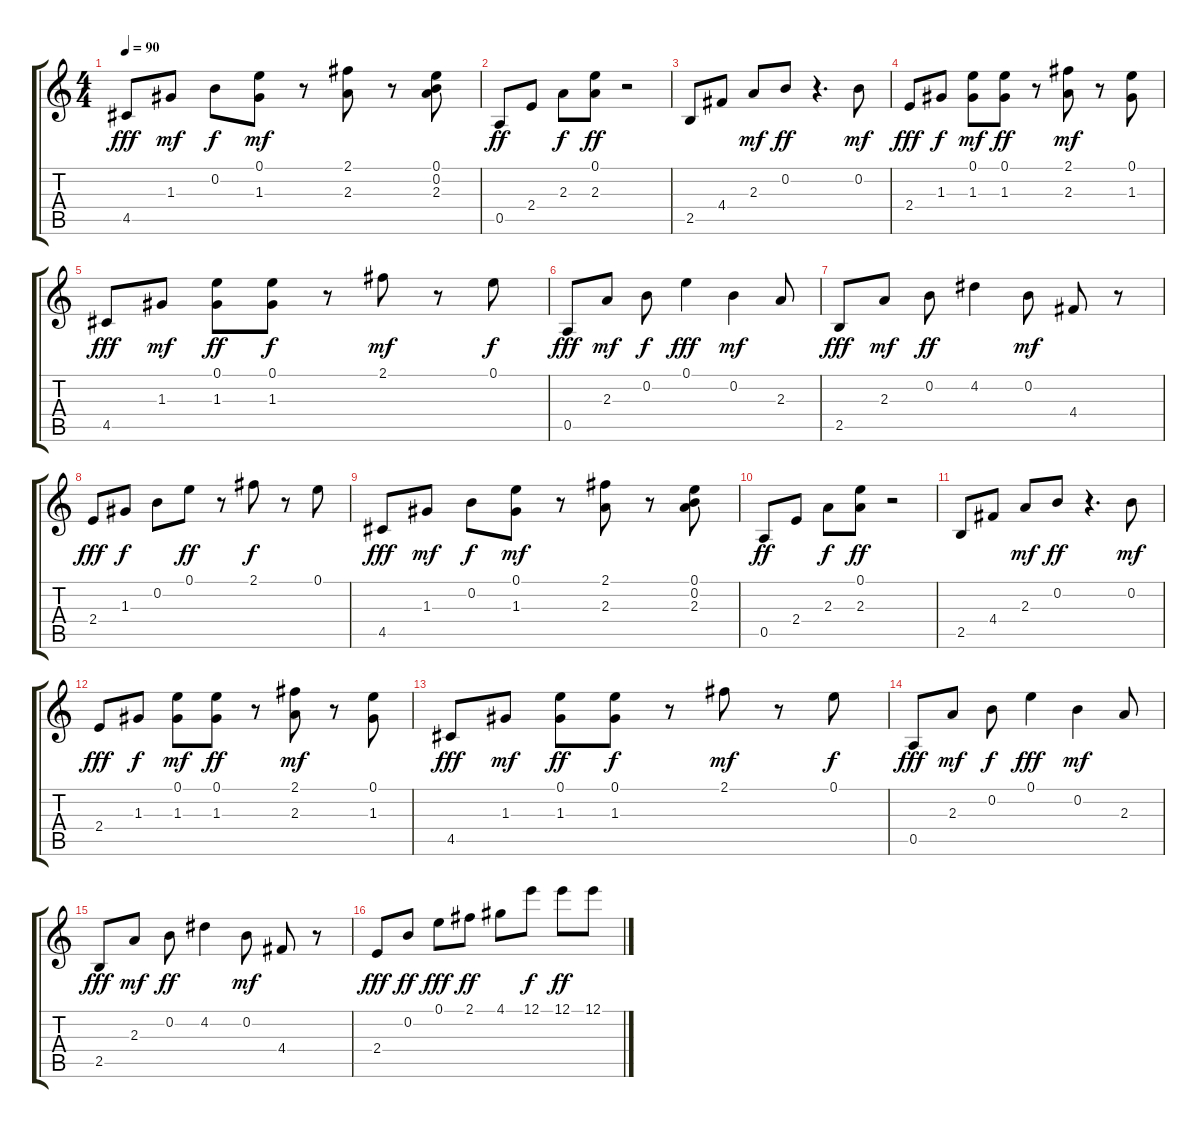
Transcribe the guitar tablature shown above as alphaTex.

\track "" {instrument acousticguitarsteel}
\staff {score tabs}
\tuning (E4 B3 G3 D3 A2 E2) {hide}
\ts (4 4)
\tempo 90
\clef g2
\ks c
4.5.8{dy fff} 1.3.8{dy mf} 0.2.8{dy f} (0.1 1.3).8{dy mf} r.8 (2.1 2.3).8 r.8 (0.1 0.2 2.3).8 |
0.5.8{dy ff} 2.4.8 2.3.8{dy f} (0.1 2.3).8{dy ff} r.2 |
2.5.8 4.4.8 2.3.8{dy mf} 0.2.8{dy ff} r.4{d} 0.2.8{dy mf} |
2.4.8{dy fff} 1.3.8{dy f} (0.1 1.3).8{dy mf} (0.1 1.3).8{dy ff} r.8 (2.1 2.3).8{dy mf} r.8 (0.1 1.3).8 |
4.5.8{dy fff} 1.3.8{dy mf} (0.1 1.3).8{dy ff} (0.1 1.3).8{dy f} r.8 2.1.8{dy mf} r.8 0.1.8{dy f} |
0.5.8{dy fff} 2.3.8{dy mf} 0.2.8{dy f} 0.1.4{dy fff} 0.2.4{dy mf} 2.3.8 |
2.5.8{dy fff} 2.3.8{dy mf} 0.2.8{dy ff} 4.2.4 0.2.8{dy mf} 4.4.8 r.8 |
2.4.8{dy fff} 1.3.8{dy f} 0.2.8 0.1.8{dy ff} r.8 2.1.8{dy f} r.8 0.1.8 |
4.5.8{dy fff} 1.3.8{dy mf} 0.2.8{dy f} (0.1 1.3).8{dy mf} r.8 (2.1 2.3).8 r.8 (0.1 0.2 2.3).8 |
0.5.8{dy ff} 2.4.8 2.3.8{dy f} (0.1 2.3).8{dy ff} r.2 |
2.5.8 4.4.8 2.3.8{dy mf} 0.2.8{dy ff} r.4{d} 0.2.8{dy mf} |
2.4.8{dy fff} 1.3.8{dy f} (0.1 1.3).8{dy mf} (0.1 1.3).8{dy ff} r.8 (2.1 2.3).8{dy mf} r.8 (0.1 1.3).8 |
4.5.8{dy fff} 1.3.8{dy mf} (0.1 1.3).8{dy ff} (0.1 1.3).8{dy f} r.8 2.1.8{dy mf} r.8 0.1.8{dy f} |
0.5.8{dy fff} 2.3.8{dy mf} 0.2.8{dy f} 0.1.4{dy fff} 0.2.4{dy mf} 2.3.8 |
2.5.8{dy fff} 2.3.8{dy mf} 0.2.8{dy ff} 4.2.4 0.2.8{dy mf} 4.4.8 r.8 |
2.4.8{dy fff} 0.2.8{dy ff} 0.1.8{dy fff} 2.1.8{dy ff} 4.1.8 12.1.8{dy f} 12.1.8{dy ff} 12.1.8
